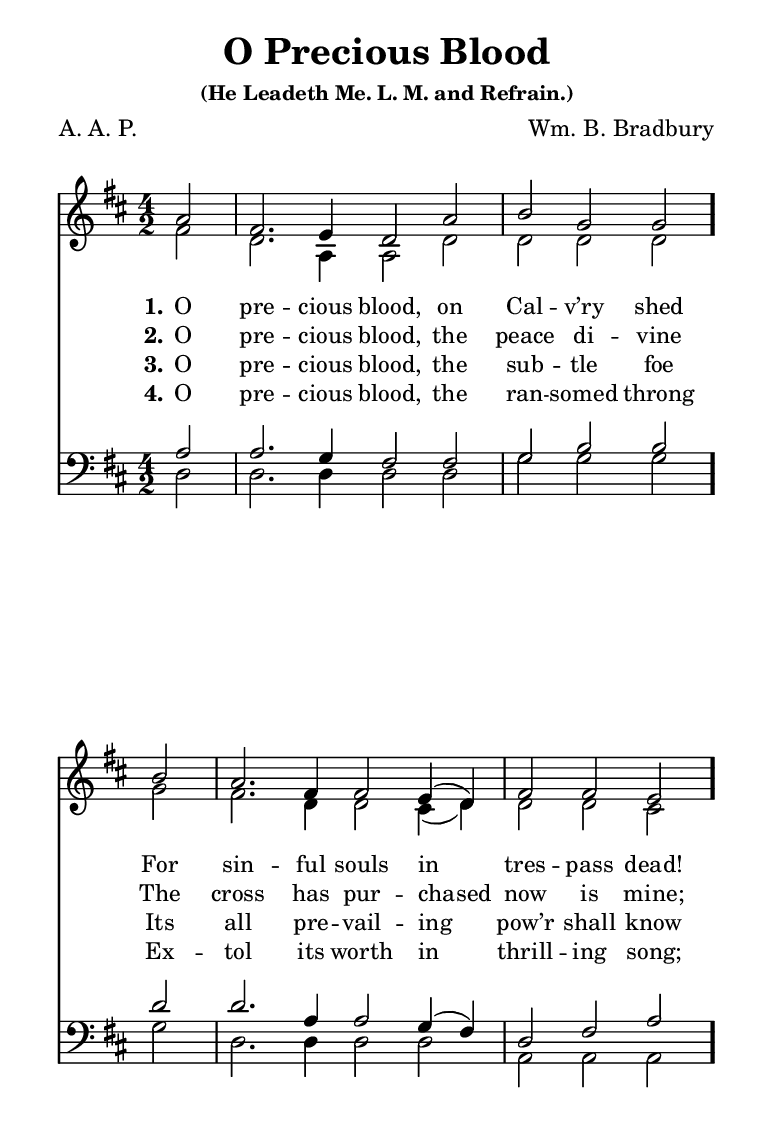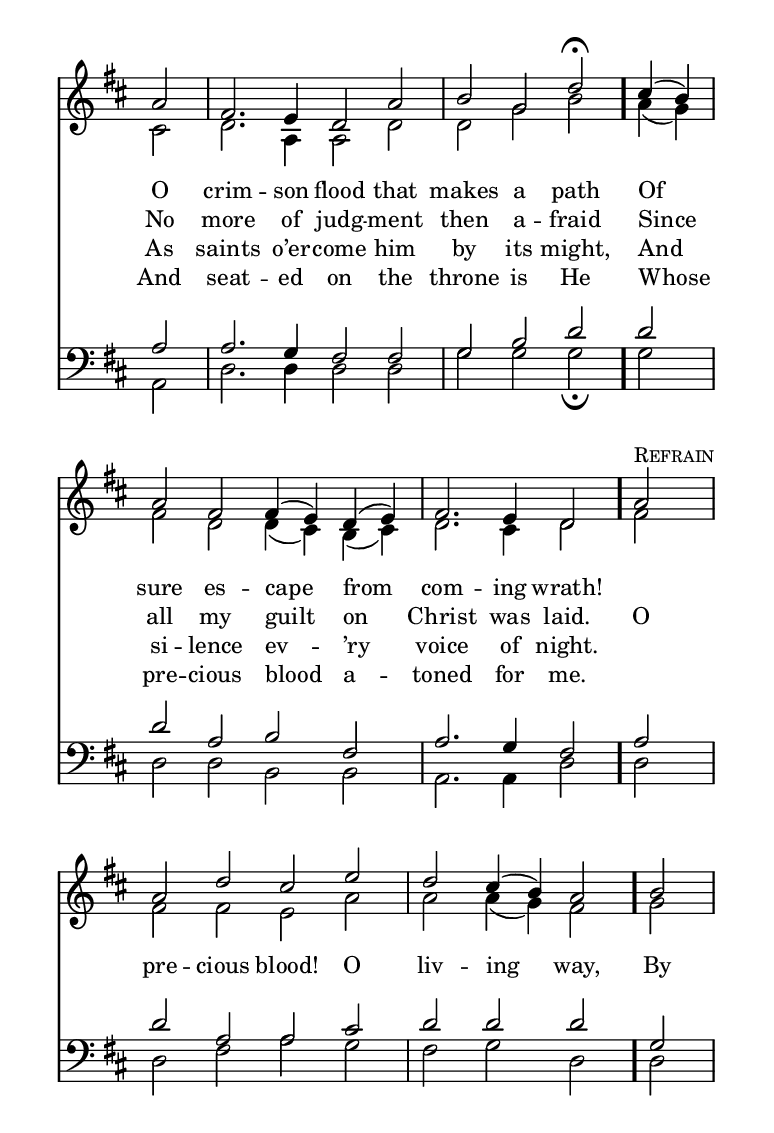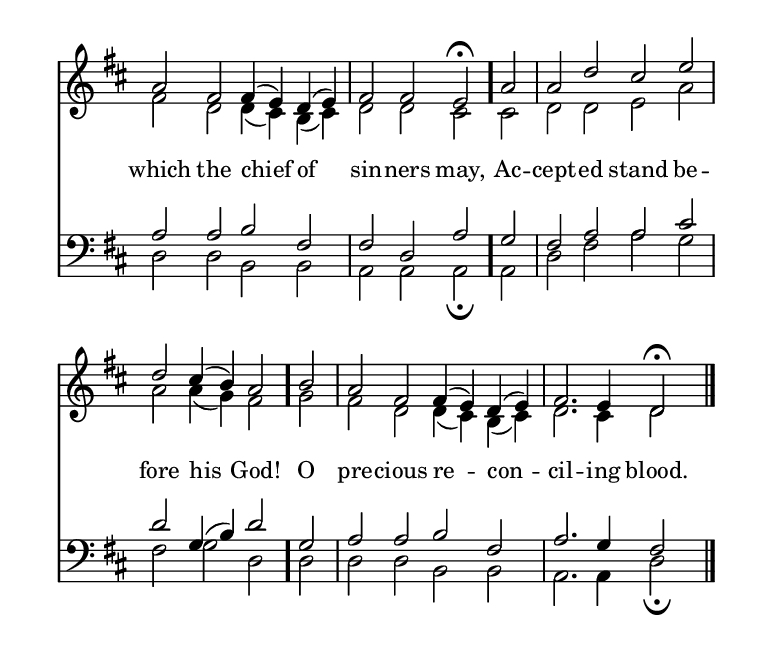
\include "common/global.ily"
\paper {
  \include "common/paper.ily"
  %ragged-bottom = ##t
  %ragged-last-bottom = ##t
  %systems-per-page = ##f
  %page-count = ##f
}

\header{
  title = "O Precious Blood"
  subsubtitle = "(He Leadeth Me. L. M. and Refrain.)"
  %meter = "L.M."
  poet = "A. A. P."
  composer = "Wm. B. Bradbury"
  %copyright = ""
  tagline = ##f
}

% for fermata in MIDI
ta = { \tempo 2=80 }
tb = { \tempo 2=40 }

patternAA = { \ta c2 | c2. c4 c2 c2 | c2 c2 c2 }
patternAB = { \ta c2 | c2. c4 c2 c2 | c2 c2 \tb c2 }

patternBA = { \ta c2 | c2. c4 c2 c4( c4) | c2 c2 c2 }
patternBB = { \ta c2 | c2. c4 c2 c2      | c2 c2 c2 }

patternCA = { \ta c4( c4) | c2 c2 c4( c4) c4( c4) | c2. c4 c2 }
patternCB = { \ta c2      | c2 c2 c2      c2      | c2. c4 c2 }
patternCC = { \ta c2      | c2 c2 c4( c4) c4( c4) | c2. c4 \tb c2 }

patternDA = { \ta c2 | c2 c2 c2 c2 | c2 c4( c4) c2 }
patternDB = { c2 }

patternEA = { \ta c2 | c2 c2 c4( c4) c4( c4) | c2 c2 \tb c2 }

global = {
  \include "common/overrides.ily"
  \override Staff.TimeSignature.style = #'()
  \time 4/2 % says 3/2 in the original, but this is inconsistent with the music
  \override Score.MetronomeMark.transparent = ##t % hide all fermata changes too
  \ta
  \key d \major
  \partial 2
  \autoBeamOff
}

notesSoprano = {
\global
\relative c'' {

  \changePitch \patternAA { a | fis e d a' | b g g }
  \changePitch \patternBA { b | a fis fis e( d) | fis fis e }
  \changePitch \patternAB { a | fis e d a' | b g d' \fermata }
  \changePitch \patternCA { cis( b) | a fis fis( e) d( e) | fis e d }

  << s^\markup { \small \caps "Refrain" }
  \changePitch \patternDA { a' | a d cis e | d cis( b) a } >>
  \changePitch \patternEA { b | a fis fis( e) d( e) | fis fis e \fermata }
  \changePitch \patternDA { a | a d cis e | d cis( b) a }
  \changePitch \patternCC { b | a fis fis( e) d( e) | fis e d \fermata }

  \bar "|."

}
}

notesAlto = {
\global
\relative e' {

  \changePitch \patternAA { fis | d a a d | d d d }
  \changePitch \patternBA { g | fis d d cis( d) | d d cis }
  \changePitch \patternAA { cis | d a a d | d g b }
  \changePitch \patternCA { a( g) | fis d d( cis) b( cis) | d cis d }

  \changePitch \patternDA { fis | fis fis e a | a a( g) fis }
  \changePitch \patternEA { g | fis d d( cis) b( cis) d d cis }
  \changePitch \patternDA { cis | d d e a | a a( g) fis }
  \changePitch \patternCC { g | fis d d( cis) b( cis) | d cis d }

}
}

notesTenor = {
\global
\relative a {

  \changePitch \patternAA { a | a g fis fis | g b b }
  \changePitch \patternBA { d | d a a g( fis) | d fis a }
  \changePitch \patternAA { a | a g fis fis | g b d }
  \changePitch \patternCB { d | d a b fis | a g fis }

  \changePitch \patternDB { a | d a a cis | d d d }
  \changePitch \patternDB { g, | a a b fis | fis d a' }
  \changePitch \patternDA { g | fis a a cis | d g,( b) d }
  \changePitch \patternCB { g, a a b fis | a g fis }

}
}

notesBass = {
\global
\relative f {

  \changePitch \patternAA { d | d d d d | g g g }
  \changePitch \patternBB { g | d d d d | a a a }
  \changePitch \patternAA { a | d d d d | g g g \fermata }
  \changePitch \patternCB { g | d d b b | a a d }

  \changePitch \patternDB { d | d fis a g | fis g d }
  \changePitch \patternDB { d | d d b b | a a a \fermata }
  \changePitch \patternDB { a | d fis a g | fis g d }
  \changePitch \patternCB { d | d d b b | a a d \fermata }

}
}

Refrain = \lyricmode {

O pre -- cious blood! O liv -- ing way, \bar "."
By which the chief of sin -- ners may, \bar "."
Ac -- cept -- ed stand be -- fore his God! \bar "."
O pre -- cious re -- con -- cil -- ing blood. \bar "."

}

wordsA = \lyricmode {
\set stanza = "1."

O pre -- cious blood, on Cal -- v’ry shed \bar "."
For sin -- ful souls in tres -- pass dead! \bar "."
O crim -- son flood that makes a path \bar "."
Of sure es -- cape from com -- ing wrath! \bar "."

}

wordsB = \lyricmode {
\set stanza = "2."

O pre -- cious blood, the peace di -- vine
The cross has pur -- chased now is mine;
No more of judg -- ment then a -- fraid
Since all my guilt on Christ was laid.

\Refrain

}

wordsC = \lyricmode {
\set stanza = "3."

O pre -- cious blood, the sub -- tle foe
Its all pre -- vail -- ing pow’r shall know
As saints o’er -- come him by its might,
And si -- lence ev -- ’ry voice of night.

}

wordsD = \lyricmode {
\set stanza = "4."

O pre -- cious blood, the ran -- somed throng
Ex -- tol its worth in thrill -- ing song;
And seat -- ed on the throne is He
Whose pre -- cious blood a -- toned for me.

}

\score {
  \context ChoirStaff <<
    \context Staff = upper <<
      \set ChoirStaff.systemStartDelimiter = #'SystemStartBar
      \context Voice  = sopranos { \voiceOne << \notesSoprano >> }
      \context Voice  = altos { \voiceTwo << \notesAlto >> }
      \context Lyrics = one   \lyricsto sopranos \wordsA
      \context Lyrics = two   \lyricsto sopranos \wordsB
      \context Lyrics = three \lyricsto sopranos \wordsC
      \context Lyrics = four  \lyricsto sopranos \wordsD
      %\context Lyrics = five  \lyricsto sopranos \wordsE
    >>
    \context Staff = men <<
      \clef bass
      \context Voice  = tenors { \voiceOne << \notesTenor >> }
      \context Voice  = basses { \voiceTwo << \notesBass >> }
    >>
  >>
  \layout {
    \include "common/layout.ily"
  }
  \midi{
    \include "common/midi.ily"
  }
}

\version "2.18.0"  % necessary for upgrading to future LilyPond versions.

% vi:set et ts=2 sw=2 ai nocindent syntax=lilypond
